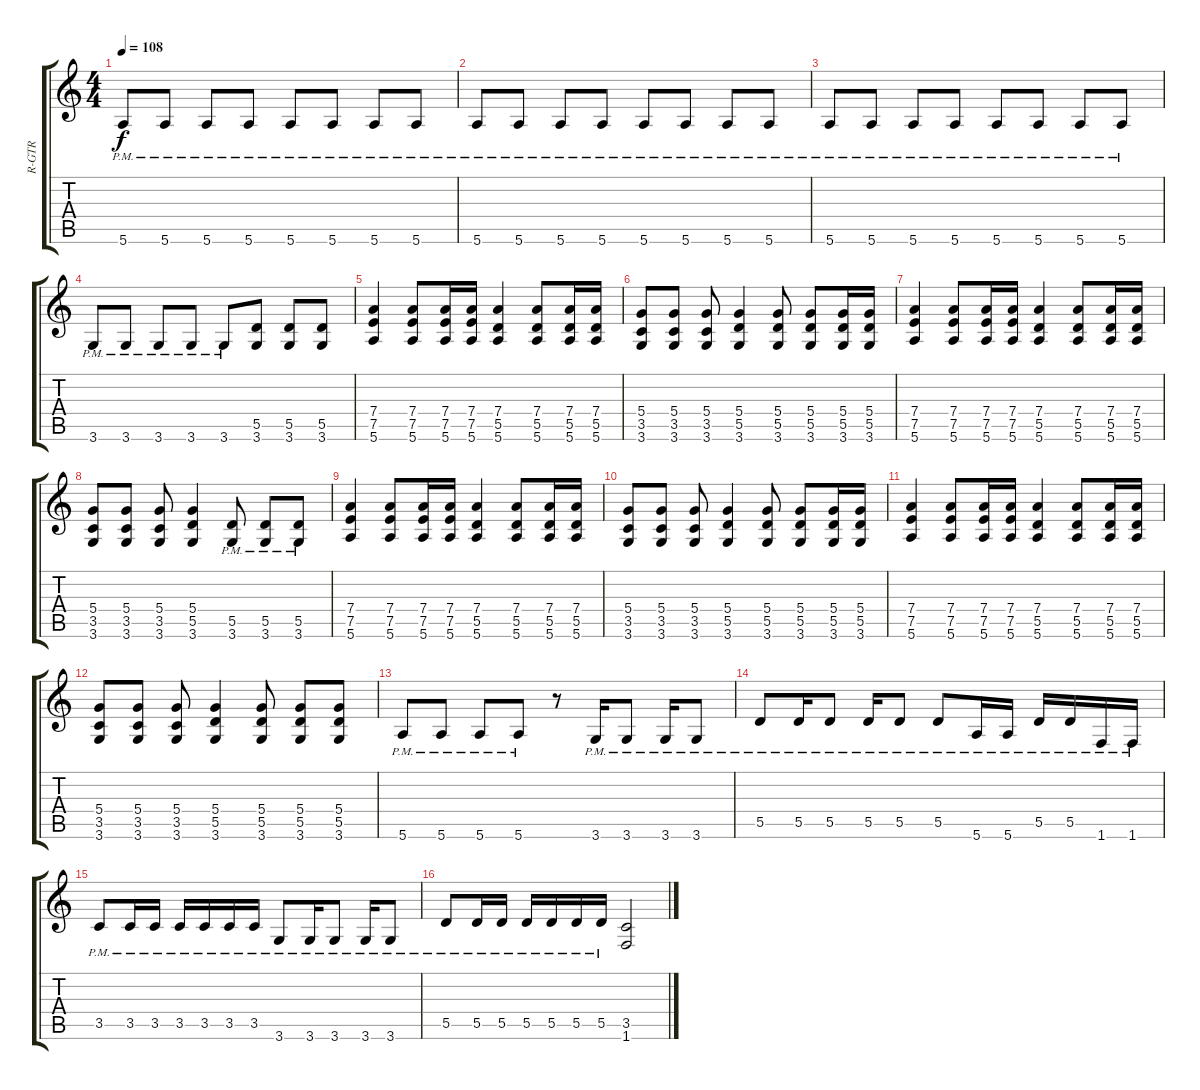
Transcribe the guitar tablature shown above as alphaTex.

\track ("R-GTR" "R-GTR") {instrument distortionguitar}
\staff {score tabs}
\tuning (E4 B3 G3 D3 A2 E2) {hide}
\ts (4 4)
\tempo 108
\clef g2
\ks c
5.6{pm}.8{dy f} 5.6{pm}.8 5.6{pm}.8 5.6{pm}.8 5.6{pm}.8 5.6{pm}.8 5.6{pm}.8 5.6{pm}.8 |
5.6{pm}.8 5.6{pm}.8 5.6{pm}.8 5.6{pm}.8 5.6{pm}.8 5.6{pm}.8 5.6{pm}.8 5.6{pm}.8 |
5.6{pm}.8 5.6{pm}.8 5.6{pm}.8 5.6{pm}.8 5.6{pm}.8 5.6{pm}.8 5.6{pm}.8 5.6{pm}.8 |
3.6{pm}.8 3.6{pm}.8 3.6{pm}.8 3.6{pm}.8 3.6{pm}.8 (5.5 3.6).8 (5.5 3.6).8 (5.5 3.6).8 |
(7.4 7.5 5.6).4 (7.4 7.5 5.6).8 (7.4 7.5 5.6).16 (7.4 7.5 5.6).16 (7.4 5.5 5.6).4 (7.4 5.5 5.6).8 (7.4 5.5 5.6).16 (7.4 5.5 5.6).16 |
(5.4 3.5 3.6).8 (5.4 3.5 3.6).8 (5.4 3.5 3.6).8 (5.4 5.5 3.6).4 (5.4 5.5 3.6).8 (5.4 5.5 3.6).8 (5.4 5.5 3.6).16 (5.4 5.5 3.6).16 |
(7.4 7.5 5.6).4 (7.4 7.5 5.6).8 (7.4 7.5 5.6).16 (7.4 7.5 5.6).16 (7.4 5.5 5.6).4 (7.4 5.5 5.6).8 (7.4 5.5 5.6).16 (7.4 5.5 5.6).16 |
(5.4 3.5 3.6).8 (5.4 3.5 3.6).8 (5.4 3.5 3.6).8 (5.4 5.5 3.6).4 (5.5{pm} 3.6{pm}).8 (5.5{pm} 3.6{pm}).8 (5.5{pm} 3.6{pm}).8 |
(7.4 7.5 5.6).4 (7.4 7.5 5.6).8 (7.4 7.5 5.6).16 (7.4 7.5 5.6).16 (7.4 5.5 5.6).4 (7.4 5.5 5.6).8 (7.4 5.5 5.6).16 (7.4 5.5 5.6).16 |
(5.4 3.5 3.6).8 (5.4 3.5 3.6).8 (5.4 3.5 3.6).8 (5.4 5.5 3.6).4 (5.4 5.5 3.6).8 (5.4 5.5 3.6).8 (5.4 5.5 3.6).16 (5.4 5.5 3.6).16 |
(7.4 7.5 5.6).4 (7.4 7.5 5.6).8 (7.4 7.5 5.6).16 (7.4 7.5 5.6).16 (7.4 5.5 5.6).4 (7.4 5.5 5.6).8 (7.4 5.5 5.6).16 (7.4 5.5 5.6).16 |
(5.4 3.5 3.6).8 (5.4 3.5 3.6).8 (5.4 3.5 3.6).8 (5.4 5.5 3.6).4 (5.4 5.5 3.6).8 (5.4 5.5 3.6).8 (5.4 5.5 3.6).8 |
5.6{pm}.8 5.6{pm}.8 5.6{pm}.8 5.6{pm}.8 r.8 3.6{pm}.16 3.6{pm}.8 3.6{pm}.16 3.6{pm}.8 |
5.5{pm}.8 5.5{pm}.16 5.5{pm}.8 5.5{pm}.16 5.5{pm}.8 5.5{pm}.8 5.6{pm}.16 5.6{pm}.16 5.5{pm}.16 5.5{pm}.16 1.6{pm}.16 1.6{pm}.16 |
3.5{pm}.8 3.5{pm}.16 3.5{pm}.16 3.5{pm}.16 3.5{pm}.16 3.5{pm}.16 3.5{pm}.16 3.6{pm}.8 3.6{pm}.16 3.6{pm}.8 3.6{pm}.16 3.6{pm}.8 |
5.5{pm}.8 5.5{pm}.16 5.5{pm}.16 5.5{pm}.16 5.5{pm}.16 5.5{pm}.16 5.5{pm}.16 (3.5 1.6).2
